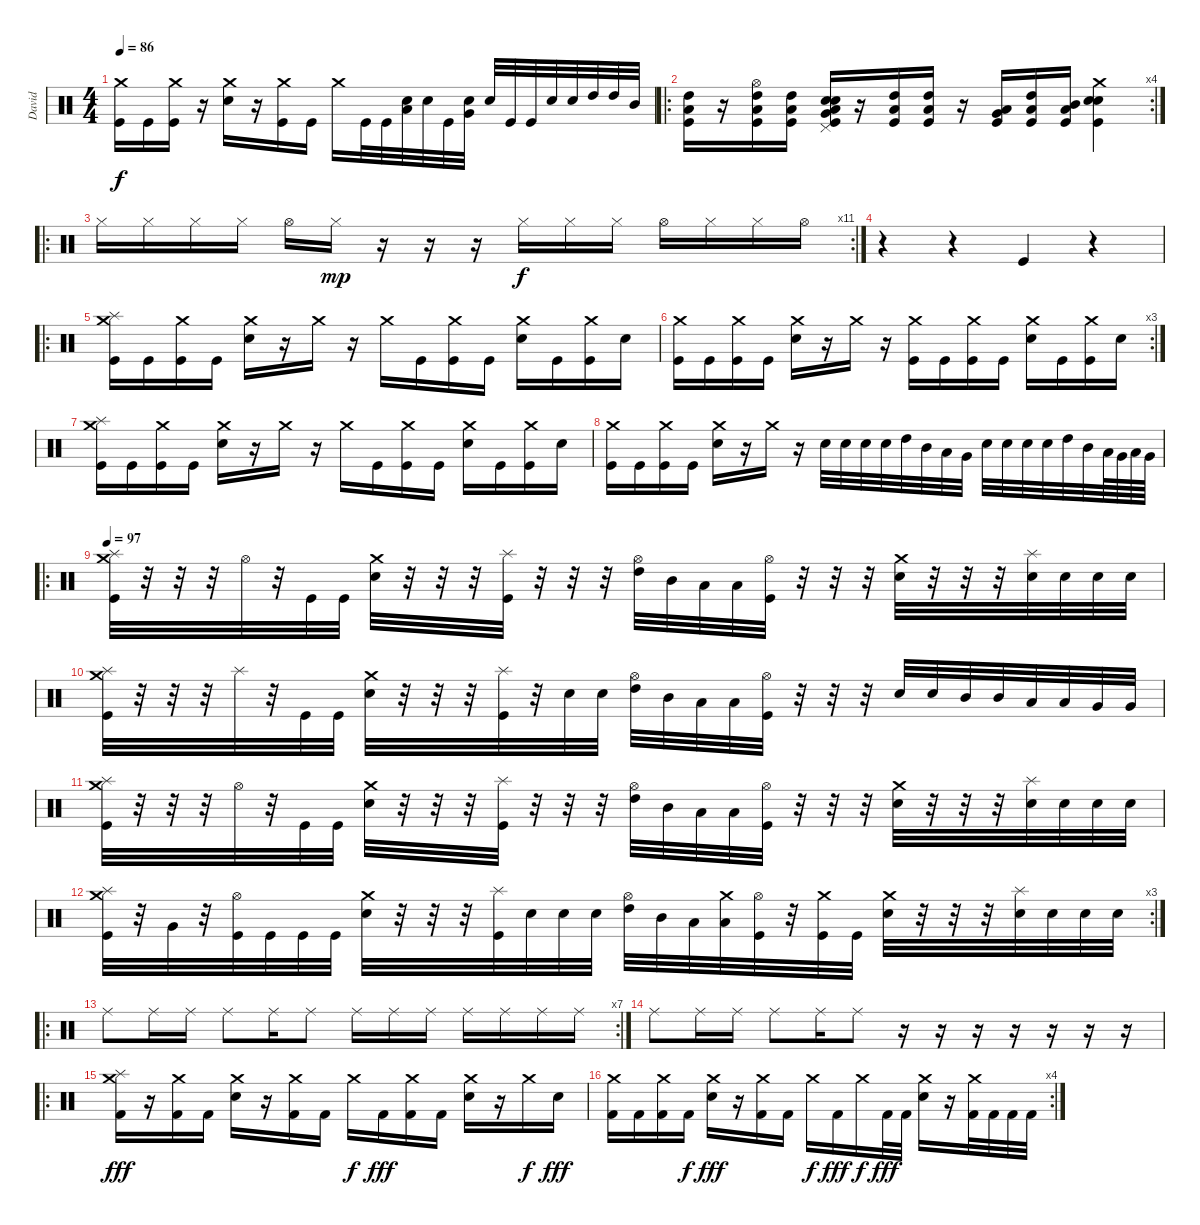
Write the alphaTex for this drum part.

\track ("David" "David") {instrument percussion}
\staff {score}
\articulation defaults
\ts (4 4)
\tempo 86
\clef neutral
\ks c
("Crash medium (hit)" "Kick (hit)").16{dy f} "Kick (hit)".16 ("Crash medium (hit)" "Kick (hit)").16 r.16 ("Crash medium (hit)" "Electric Snare (hit)").16 r.16 ("Crash medium (hit)" "Kick (hit)").16 "Kick (hit)".16 "Crash medium (hit)".16 "Kick (hit)".32 "Kick (hit)".32 ("Low Floor Tom (hit)" "Electric Snare (hit)").32 "Electric Snare (hit)".32 "Kick (hit)".32 ("Very Low Tom (hit)" "Electric Snare (hit)").32 "Electric Snare (hit)".32 "Kick (hit)".32 "Kick (hit)".32 "Electric Snare (hit)".32 "Electric Snare (hit)".32 "High Tom (hit)".32 "High Tom (hit)".32 "Mid Tom (hit)".32 |
\ro
\rc 4
("Low Floor Tom (hit)" "High Tom (hit)" "Kick (hit)").16 r.16 ("Hi-Hat (open)" "Low Floor Tom (hit)" "High Tom (hit)" "Kick (hit)").16 ("Low Floor Tom (hit)" "High Tom (hit)" "Kick (hit)").16 ("Pedal Hi-Hat (hit)" "Low Floor Tom (hit)" "Electric Snare (hit)" "Kick (hit)" "Snare (hit) 2" "Very Low Tom (hit)").16 r.16 ("Low Floor Tom (hit)" "High Tom (hit)" "Kick (hit)").16 ("Low Floor Tom (hit)" "High Tom (hit)" "Kick (hit)").16 r.16 ("Low Floor Tom (hit)" "Very Low Tom (hit)" "Kick (hit)").16 ("Low Floor Tom (hit)" "High Tom (hit)" "Kick (hit)").16 ("Low Floor Tom (hit)" "Mid Tom (hit)" "Kick (hit)").16 ("Crash medium (hit)" "Snare (hit) 2" "Electric Snare (hit)" "Kick (hit)").4 |
\ro
\rc 11 "Hi-Hat (closed)".16 "Hi-Hat (closed)".16 "Hi-Hat (closed)".16 "Hi-Hat (closed)".16 "Hi-Hat (open)".16 "Hi-Hat (closed)".16{dy mp}
r.16 r.16 r.16 "Hi-Hat (closed)".16{dy f} "Hi-Hat (closed)".16 "Hi-Hat (closed)".16 "Hi-Hat (open)".16 "Hi-Hat (closed)".16 "Hi-Hat (closed)".16 "Hi-Hat (open)".16 |
r.4 r.4 "Kick (hit)".4 r.4 |
\ro
("Splash (hit)" "Kick (hit)" "Crash medium (hit)").16 "Kick (hit)".16 ("Kick (hit)" "Crash medium (hit)").16 "Kick (hit)".16 ("Electric Snare (hit)" "Crash medium (hit)").16 r.16 "Crash medium (hit)".16 r.16 "Crash medium (hit)".16 "Kick (hit)".16 ("Kick (hit)" "Crash medium (hit)").16 "Kick (hit)".16 ("Electric Snare (hit)" "Crash medium (hit)").16 "Kick (hit)".16 ("Kick (hit)" "Crash medium (hit)").16 "Electric Snare (hit)".16 |
\rc 3
("Kick (hit)" "Crash medium (hit)").16 "Kick (hit)".16 ("Kick (hit)" "Crash medium (hit)").16 "Kick (hit)".16 ("Electric Snare (hit)" "Crash medium (hit)").16 r.16 "Crash medium (hit)".16 r.16 ("Kick (hit)" "Crash medium (hit)").16 "Kick (hit)".16 ("Kick (hit)" "Crash medium (hit)").16 "Kick (hit)".16 ("Electric Snare (hit)" "Crash medium (hit)").16 "Kick (hit)".16 ("Kick (hit)" "Crash medium (hit)").16 "Electric Snare (hit)".16 |
("Splash (hit)" "Kick (hit)" "Crash medium (hit)").16 "Kick (hit)".16 ("Kick (hit)" "Crash medium (hit)").16 "Kick (hit)".16 ("Electric Snare (hit)" "Crash medium (hit)").16 r.16 "Crash medium (hit)".16 r.16 "Crash medium (hit)".16 "Kick (hit)".16 ("Kick (hit)" "Crash medium (hit)").16 "Kick (hit)".16 ("Electric Snare (hit)" "Crash medium (hit)").16 "Kick (hit)".16 ("Kick (hit)" "Crash medium (hit)").16 "Electric Snare (hit)".16 |
("Kick (hit)" "Crash medium (hit)").16 "Kick (hit)".16 ("Kick (hit)" "Crash medium (hit)").16 "Kick (hit)".16 ("Electric Snare (hit)" "Crash medium (hit)").16 r.16 "Crash medium (hit)".16 r.16 "Electric Snare (hit)".32 "Electric Snare (hit)".32 "Electric Snare (hit)".32 "Electric Snare (hit)".32 "High Tom (hit)".32 "Mid Tom (hit)".32 "Low Tom (hit)".32 "Very Low Tom (hit)".32 "Electric Snare (hit)".32 "Electric Snare (hit)".32 "Electric Snare (hit)".32 "Electric Snare (hit)".32 "High Tom (hit)".32 "Mid Tom (hit)".32 "Low Tom (hit)".64 "Very Low Tom (hit)".64 "Low Floor Tom (hit)".64 "Very Low Tom (hit)".64 |
\ro
\tempo 97
("Splash (hit)" "Kick (hit)" "Crash medium (hit)").32 r.32 r.32 r.32 "Hi-Hat (open)".32 r.32 "Kick (hit)".32 "Kick (hit)".32 ("Crash medium (hit)" "Electric Snare (hit)").32 r.32 r.32 r.32 ("Splash (hit)" "Kick (hit)").32 r.32 r.32 r.32 ("Hi-Hat (open)" "High Tom (hit)").32 "Mid Tom (hit)".32 "Low Tom (hit)".32 "Low Floor Tom (hit)".32 ("Kick (hit)" "Hi-Hat (open)").32 r.32 r.32 r.32 ("Electric Snare (hit)" "Crash medium (hit)").32 r.32 r.32 r.32 ("Splash (hit)" "Electric Snare (hit)").32 "Electric Snare (hit)".32 "Electric Snare (hit)".32 "Electric Snare (hit)".32 |
("Splash (hit)" "Kick (hit)" "Crash medium (hit)").32 r.32 r.32 r.32 "Splash (hit)".32 r.32 "Kick (hit)".32 "Kick (hit)".32 ("Crash medium (hit)" "Electric Snare (hit)").32 r.32 r.32 r.32 ("Splash (hit)" "Kick (hit)").32 r.32 "Electric Snare (hit)".32 "Electric Snare (hit)".32 ("Hi-Hat (open)" "High Tom (hit)").32 "Mid Tom (hit)".32 "Low Tom (hit)".32 "Low Floor Tom (hit)".32 ("Kick (hit)" "Hi-Hat (open)").32 r.32 r.32 r.32 "Electric Snare (hit)".32 "Electric Snare (hit)".32 "Mid Tom (hit)".32 "Mid Tom (hit)".32 "Low Tom (hit)".32 "Low Tom (hit)".32 "Very Low Tom (hit)".32 "Very Low Tom (hit)".32 |
("Splash (hit)" "Kick (hit)" "Crash medium (hit)").32 r.32 r.32 r.32 "Hi-Hat (open)".32 r.32 "Kick (hit)".32 "Kick (hit)".32 ("Crash medium (hit)" "Electric Snare (hit)").32 r.32 r.32 r.32 ("Splash (hit)" "Kick (hit)").32 r.32 r.32 r.32 ("Hi-Hat (open)" "High Tom (hit)").32 "Mid Tom (hit)".32 "Low Tom (hit)".32 "Low Floor Tom (hit)".32 ("Kick (hit)" "Hi-Hat (open)").32 r.32 r.32 r.32 ("Electric Snare (hit)" "Crash medium (hit)").32 r.32 r.32 r.32 ("Splash (hit)" "Electric Snare (hit)").32 "Electric Snare (hit)".32 "Electric Snare (hit)".32 "Electric Snare (hit)".32 |
\rc 3
("Splash (hit)" "Kick (hit)" "Crash medium (hit)").32 r.32 "Very Low Tom (hit)".32 r.32 ("Kick (hit)" "Hi-Hat (open)").32 "Kick (hit)".32 "Kick (hit)".32 "Kick (hit)".32 ("Crash medium (hit)" "Electric Snare (hit)").32 r.32 r.32 r.32 ("Splash (hit)" "Kick (hit)").32 "Electric Snare (hit)".32 "Electric Snare (hit)".32 "Electric Snare (hit)".32 ("Hi-Hat (open)" "High Tom (hit)").32 "Mid Tom (hit)".32 "Low Tom (hit)".32 ("Crash medium (hit)" "Low Floor Tom (hit)").32 ("Kick (hit)" "Hi-Hat (open)").32 r.32 ("Crash medium (hit)" "Kick (hit)").32 "Kick (hit)".32 ("Electric Snare (hit)" "Crash medium (hit)").32 r.32 r.32 r.32 ("Splash (hit)" "Electric Snare (hit)").32 "Electric Snare (hit)".32 "Electric Snare (hit)".32 "Electric Snare (hit)".32 |
\ro
\rc 7 "Ride (middle)".8 "Ride (middle)".16 "Ride (middle)".16 "Ride (middle)".8 "Ride (middle)".16 "Ride (middle)".8 "Ride (middle)".16 "Ride (middle)".16 "Ride (middle)".16 "Ride (middle)".16 "Ride (middle)".16 "Ride (middle)".16 "Ride (middle)".16
|
"Ride (middle)".8 "Ride (middle)".16 "Ride (middle)".16 "Ride (middle)".8 "Ride (middle)".16 "Ride (middle)".8 r.16 r.16 r.16 r.16 r.16 r.16 r.16 |
\ro
("Splash (hit)" "Crash medium (hit)" "Kick (hit) 2").16{dy fff} r.16 ("Crash medium (hit)" "Kick (hit) 2").16 "Kick (hit) 2".16 ("Crash medium (hit)" "Electric Snare (hit)").16 r.16 ("Crash medium (hit)" "Kick (hit) 2").16 "Kick (hit) 2".16 "Crash medium (hit)".16{dy f} "Kick (hit) 2".16{dy fff} ("Crash medium (hit)" "Kick (hit) 2").16 "Kick (hit) 2".16 ("Crash medium (hit)" "Electric Snare (hit)").16 r.16 "Crash medium (hit)".16{dy f} "Electric Snare (hit)".16{dy fff} |
\rc 4
("Crash medium (hit)" "Kick (hit) 2").16 "Kick (hit) 2".16 ("Crash medium (hit)" "Kick (hit) 2").16 "Kick (hit) 2".16{dy f} ("Crash medium (hit)" "Electric Snare (hit)").16{dy fff} r.16 ("Crash medium (hit)" "Kick (hit) 2").16 "Kick (hit) 2".16 "Crash medium (hit)".16{dy f} "Kick (hit) 2".16{dy fff} "Crash medium (hit)".16{dy f} "Kick (hit) 2".32{dy fff} "Kick (hit) 2".32 ("Crash medium (hit)" "Electric Snare (hit)").16 r.16 ("Crash medium (hit)" "Kick (hit) 2").32 "Kick (hit) 2".32 "Kick (hit) 2".32 "Kick (hit) 2".32
